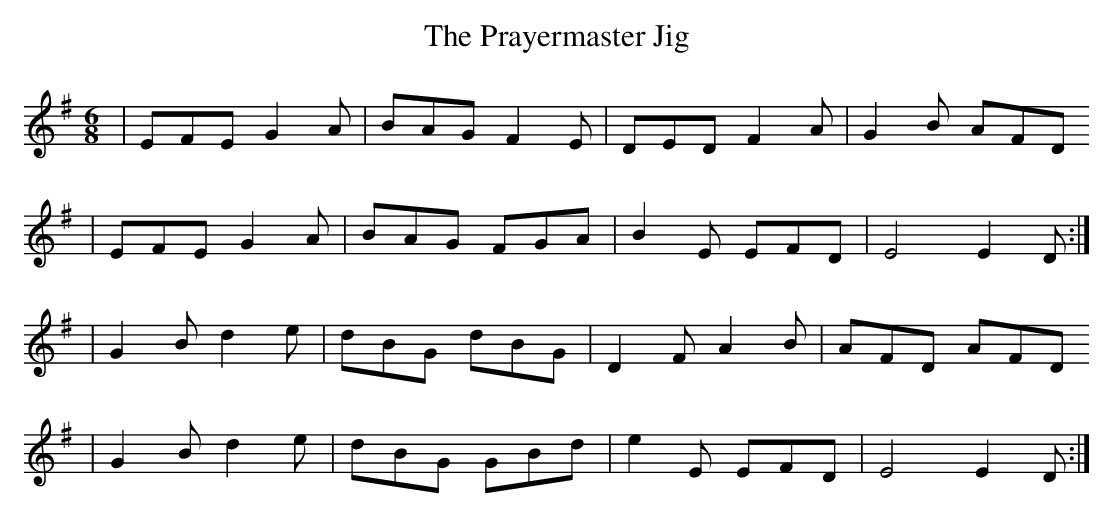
X:1
T:The Prayermaster Jig
M:6/8
L:1/8
K:G
|EFE G2 A|BAG F2 E|DED F2 A|G2 B AFD
|EFE G2 A|BAG FGA|B2 E  EFD|E4 E2 D:|
|G2B d2e|dBG dBG|D2F A2B|AFD AFD
|G2B d2e|dBG GBd|e2E EFD|E4 E2D:|
